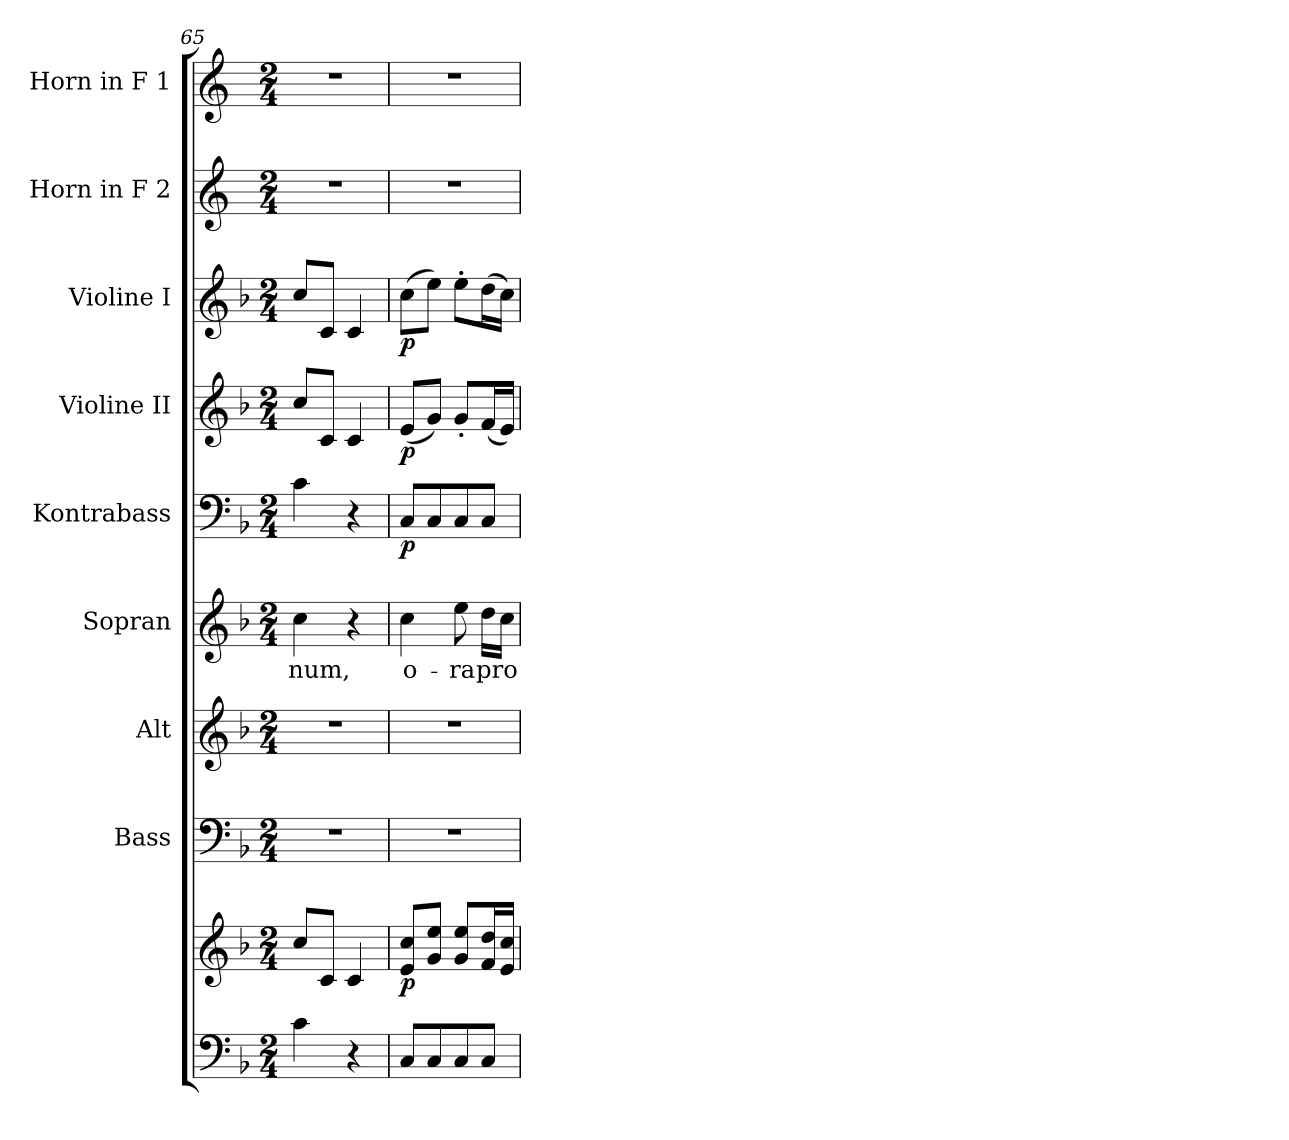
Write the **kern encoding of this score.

**kern	**kern	**dynam	**kern	**kern	**kern	**text	**kern	**dynam	**kern	**dynam	**kern	**dynam	**kern	**kern
*part9	*part9	*part9	*part8	*part7	*part6	*part6	*part5	*part5	*part4	*part4	*part3	*part3	*part2	*part1
*staff10	*staff9	*staff9/10	*staff8	*staff7	*staff6	*staff6	*staff5	*staff5	*staff4	*staff4	*staff3	*staff3	*staff2	*staff1
*	*	*	*I"Bass	*I"Alt	*I"Sopran	*	*I"Kontrabass	*	*I"Violine II	*	*I"Violine I	*	*I"Horn in F 2	*I"Horn in F 1
*	*	*	*I'B.	*I'A.	*I'S.	*	*I'Kb.	*	*I'Vl. II	*	*I'Vl. I	*	*I'Hrn. 2	*I'Hrn. 1
*clefF4	*clefG2	*	*clefF4	*clefG2	*clefG2	*	*clefF4	*	*clefG2	*	*clefG2	*	*clefG2	*clefG2
*	*	*	*	*	*	*	*ITrd7c12	*	*	*	*	*	*ITrd4c7	*ITrd4c7
*k[b-]	*k[b-]	*	*k[b-]	*k[b-]	*k[b-]	*	*k[b-]	*	*k[b-]	*	*k[b-]	*	*k[b-]	*k[b-]
*F:	*F:	*	*F:	*F:	*F:	*	*F:	*	*F:	*	*F:	*	*F:	*F:
*M2/4	*M2/4	*	*M2/4	*M2/4	*M2/4	*	*M2/4	*	*M2/4	*	*M2/4	*	*M2/4	*M2/4
=65	=65	=65	=65	=65	=65	=65	=65	=65	=65	=65	=65	=65	=65	=65
!	!	!	!	!	!	!LO:LY:b	!	!	!	!	!	!	!	!
4c\	8cc/L	.	2r	2r	4cc\	-num,	4C\	.	8cc/L	.	8cc/L	.	2r	2r
.	8c/J	.	.	.	.	.	.	.	8c/J	.	8c/J	.	.	.
4r	4c/	.	.	.	4r	.	4r	.	4c/	.	4c/	.	.	.
!!LO:PB:g=z
=66	=66	=66	=66	=66	=66	=66	=66	=66	=66	=66	=66	=66	=66	=66
!	!	!LO:DY:b	!	!	!	!LO:LY:b	!	!LO:DY:b	!	!LO:DY:b	!	!LO:DY:b	!	!
8C/L	8e/ 8cc/L	p	2r	2r	4cc\	o-	8CC/L	p	(<8e/L	p	(>8cc\L	p	2r	2r
8C/	8g/ 8ee/J	.	.	.	.	.	8CC/	.	8g/J)	.	8ee\J)	.	.	.
!	!	!	!	!	!	!LO:LY:b	!	!	!	!	!	!	!	!
8C/	8g/ 8ee/L	.	.	.	8ee\	-ra	8CC/	.	8g'</L	.	8ee'>\L	.	.	.
!	!	!	!	!	!	!LO:LY:b	!	!	!	!	!	!	!	!
8C/J	16f/ 16dd/L	.	.	.	16dd\LL	pro	8CC/J	.	(<16f/L	.	(>16dd\L	.	.	.
.	16e/ 16cc/JJ	.	.	.	16cc\JJ	.	.	.	16e/JJ)	.	16cc\JJ)	.	.	.
=	=	=	=	=	=	=	=	=	=	=	=	=	=	=
*-	*-	*-	*-	*-	*-	*-	*-	*-	*-	*-	*-	*-	*-	*-
